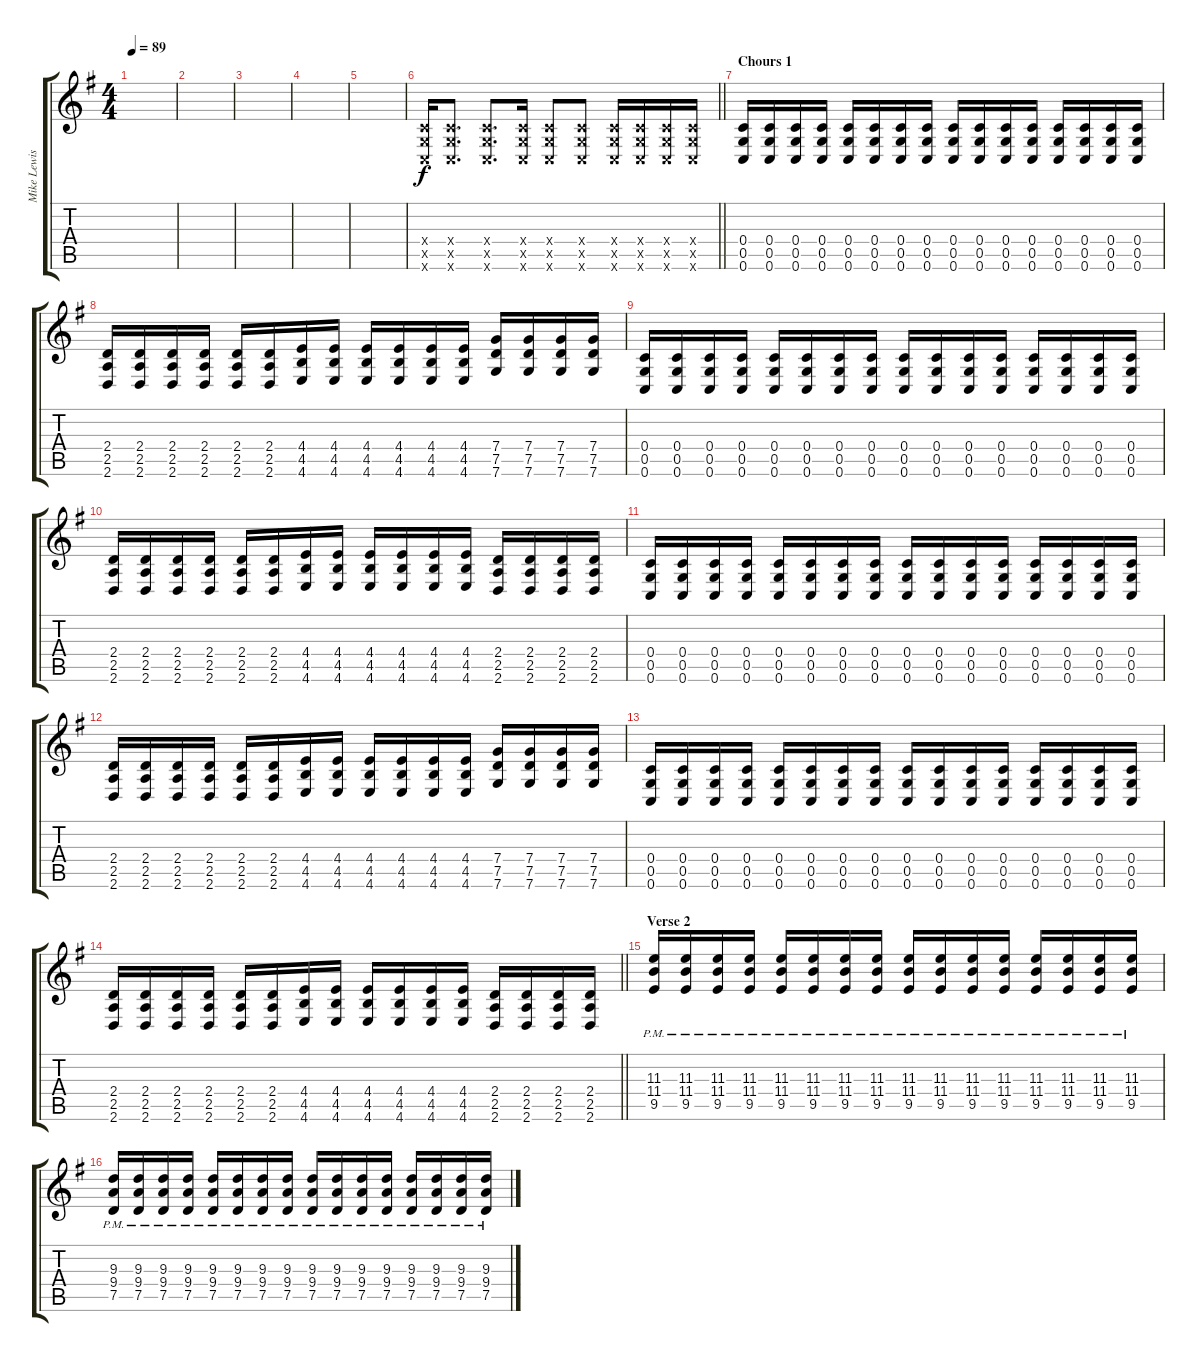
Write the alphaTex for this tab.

\track ("Mike Lewis (Rhythm)" "Mike Lewis") {instrument acousticguitarsteel}
\staff {score tabs}
\tuning (D4 A3 F3 C3 G2 C2) {hide}
\ts (4 4)
\tempo 89
\clef g2
\ks g
|
|
|
|
|
\barLineRight lightlight
(0.4{x} 0.5{x} 0.6{x}).16 (0.4{x} 0.5{x} 0.6{x}).8{d} (0.4{x} 0.5{x} 0.6{x}).8{d} (0.4{x} 0.5{x} 0.6{x}).16 (0.4{x} 0.5{x} 0.6{x}).8 (0.4{x} 0.5{x} 0.6{x}).8 (0.4{x} 0.5{x} 0.6{x}).16 (0.4{x} 0.5{x} 0.6{x}).16 (0.4{x} 0.5{x} 0.6{x}).16 (0.4{x} 0.5{x} 0.6{x}).16 |
\section ("" "Chours 1")
(0.4 0.5 0.6).16 (0.4 0.5 0.6).16 (0.4 0.5 0.6).16 (0.4 0.5 0.6).16 (0.4 0.5 0.6).16 (0.4 0.5 0.6).16 (0.4 0.5 0.6).16 (0.4 0.5 0.6).16 (0.4 0.5 0.6).16 (0.4 0.5 0.6).16 (0.4 0.5 0.6).16 (0.4 0.5 0.6).16 (0.4 0.5 0.6).16 (0.4 0.5 0.6).16 (0.4 0.5 0.6).16 (0.4 0.5 0.6).16 |
(2.4 2.5 2.6).16 (2.4 2.5 2.6).16 (2.4 2.5 2.6).16 (2.4 2.5 2.6).16 (2.4 2.5 2.6).16 (2.4 2.5 2.6).16 (4.4 4.5 4.6).16 (4.4 4.5 4.6).16 (4.4 4.5 4.6).16 (4.4 4.5 4.6).16 (4.4 4.5 4.6).16 (4.4 4.5 4.6).16 (7.4 7.5 7.6).16 (7.4 7.5 7.6).16 (7.4 7.5 7.6).16 (7.4 7.5 7.6).16 |
(0.4 0.5 0.6).16 (0.4 0.5 0.6).16 (0.4 0.5 0.6).16 (0.4 0.5 0.6).16 (0.4 0.5 0.6).16 (0.4 0.5 0.6).16 (0.4 0.5 0.6).16 (0.4 0.5 0.6).16 (0.4 0.5 0.6).16 (0.4 0.5 0.6).16 (0.4 0.5 0.6).16 (0.4 0.5 0.6).16 (0.4 0.5 0.6).16 (0.4 0.5 0.6).16 (0.4 0.5 0.6).16 (0.4 0.5 0.6).16 |
(2.4 2.5 2.6).16 (2.4 2.5 2.6).16 (2.4 2.5 2.6).16 (2.4 2.5 2.6).16 (2.4 2.5 2.6).16 (2.4 2.5 2.6).16 (4.4 4.5 4.6).16 (4.4 4.5 4.6).16 (4.4 4.5 4.6).16 (4.4 4.5 4.6).16 (4.4 4.5 4.6).16 (4.4 4.5 4.6).16 (2.4 2.5 2.6).16 (2.4 2.5 2.6).16 (2.4 2.5 2.6).16 (2.4 2.5 2.6).16 |
(0.4 0.5 0.6).16 (0.4 0.5 0.6).16 (0.4 0.5 0.6).16 (0.4 0.5 0.6).16 (0.4 0.5 0.6).16 (0.4 0.5 0.6).16 (0.4 0.5 0.6).16 (0.4 0.5 0.6).16 (0.4 0.5 0.6).16 (0.4 0.5 0.6).16 (0.4 0.5 0.6).16 (0.4 0.5 0.6).16 (0.4 0.5 0.6).16 (0.4 0.5 0.6).16 (0.4 0.5 0.6).16 (0.4 0.5 0.6).16 |
(2.4 2.5 2.6).16 (2.4 2.5 2.6).16 (2.4 2.5 2.6).16 (2.4 2.5 2.6).16 (2.4 2.5 2.6).16 (2.4 2.5 2.6).16 (4.4 4.5 4.6).16 (4.4 4.5 4.6).16 (4.4 4.5 4.6).16 (4.4 4.5 4.6).16 (4.4 4.5 4.6).16 (4.4 4.5 4.6).16 (7.4 7.5 7.6).16 (7.4 7.5 7.6).16 (7.4 7.5 7.6).16 (7.4 7.5 7.6).16 |
(0.4 0.5 0.6).16 (0.4 0.5 0.6).16 (0.4 0.5 0.6).16 (0.4 0.5 0.6).16 (0.4 0.5 0.6).16 (0.4 0.5 0.6).16 (0.4 0.5 0.6).16 (0.4 0.5 0.6).16 (0.4 0.5 0.6).16 (0.4 0.5 0.6).16 (0.4 0.5 0.6).16 (0.4 0.5 0.6).16 (0.4 0.5 0.6).16 (0.4 0.5 0.6).16 (0.4 0.5 0.6).16 (0.4 0.5 0.6).16 |
\barLineRight lightlight
(2.4 2.5 2.6).16 (2.4 2.5 2.6).16 (2.4 2.5 2.6).16 (2.4 2.5 2.6).16 (2.4 2.5 2.6).16 (2.4 2.5 2.6).16 (4.4 4.5 4.6).16 (4.4 4.5 4.6).16 (4.4 4.5 4.6).16 (4.4 4.5 4.6).16 (4.4 4.5 4.6).16 (4.4 4.5 4.6).16 (2.4 2.5 2.6).16 (2.4 2.5 2.6).16 (2.4 2.5 2.6).16 (2.4 2.5 2.6).16 |
\section ("" "Verse 2")
(11.3{pm} 11.4{pm} 9.5{pm}).16 (11.3{pm} 11.4{pm} 9.5{pm}).16 (11.3{pm} 11.4{pm} 9.5{pm}).16 (11.3{pm} 11.4{pm} 9.5{pm}).16 (11.3{pm} 11.4{pm} 9.5{pm}).16 (11.3{pm} 11.4{pm} 9.5{pm}).16 (11.3{pm} 11.4{pm} 9.5{pm}).16 (11.3{pm} 11.4{pm} 9.5{pm}).16 (11.3{pm} 11.4{pm} 9.5{pm}).16 (11.3{pm} 11.4{pm} 9.5{pm}).16 (11.3{pm} 11.4{pm} 9.5{pm}).16 (11.3{pm} 11.4{pm} 9.5{pm}).16 (11.3{pm} 11.4{pm} 9.5{pm}).16 (11.3{pm} 11.4{pm} 9.5{pm}).16 (11.3{pm} 11.4{pm} 9.5{pm}).16 (11.3{pm} 11.4{pm} 9.5{pm}).16 |
(9.3{pm} 9.4{pm} 7.5{pm}).16 (9.3{pm} 9.4{pm} 7.5{pm}).16 (9.3{pm} 9.4{pm} 7.5{pm}).16 (9.3{pm} 9.4{pm} 7.5{pm}).16 (9.3{pm} 9.4{pm} 7.5{pm}).16 (9.3{pm} 9.4{pm} 7.5{pm}).16 (9.3{pm} 9.4{pm} 7.5{pm}).16 (9.3{pm} 9.4{pm} 7.5{pm}).16 (9.3{pm} 9.4{pm} 7.5{pm}).16 (9.3{pm} 9.4{pm} 7.5{pm}).16 (9.3{pm} 9.4{pm} 7.5{pm}).16 (9.3{pm} 9.4{pm} 7.5{pm}).16 (9.3{pm} 9.4{pm} 7.5{pm}).16 (9.3{pm} 9.4{pm} 7.5{pm}).16 (9.3{pm} 9.4{pm} 7.5{pm}).16 (9.3{pm} 9.4{pm} 7.5{pm}).16
